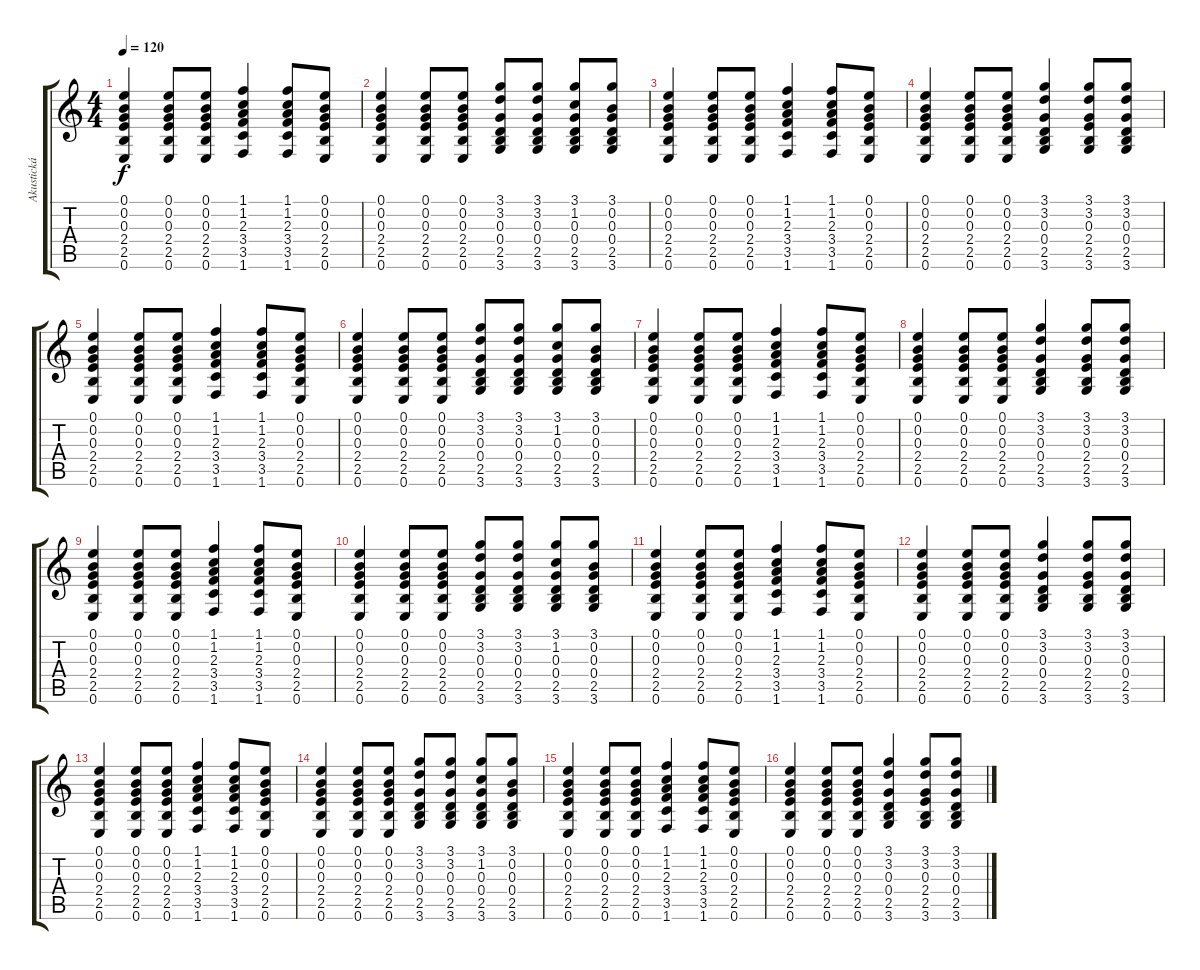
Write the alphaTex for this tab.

\track ("Akustická kytara" "Akustická ") {instrument acousticguitarsteel}
\staff {score tabs}
\tuning (E4 B3 G3 D3 A2 E2) {hide}
\ts (4 4)
\tempo 120
\clef g2
\ks c
(0.1 0.2 0.3 2.4 2.5 0.6).4{dy f} (0.1 0.2 0.3 2.4 2.5 0.6).8 (0.1 0.2 0.3 2.4 2.5 0.6).8 (1.1 1.2 2.3 3.4 3.5 1.6).4 (1.1 1.2 2.3 3.4 3.5 1.6).8 (0.1 0.2 0.3 2.4 2.5 0.6).8 |
(0.1 0.2 0.3 2.4 2.5 0.6).4 (0.1 0.2 0.3 2.4 2.5 0.6).8 (0.1 0.2 0.3 2.4 2.5 0.6).8 (3.1 3.2 0.3 0.4 2.5 3.6).8 (3.1 3.2 0.3 0.4 2.5 3.6).8 (3.1 1.2 0.3 0.4 2.5 3.6).8 (3.1 0.2 0.3 0.4 2.5 3.6).8 |
(0.1 0.2 0.3 2.4 2.5 0.6).4 (0.1 0.2 0.3 2.4 2.5 0.6).8 (0.1 0.2 0.3 2.4 2.5 0.6).8 (1.1 1.2 2.3 3.4 3.5 1.6).4 (1.1 1.2 2.3 3.4 3.5 1.6).8 (0.1 0.2 0.3 2.4 2.5 0.6).8 |
(0.1 0.2 0.3 2.4 2.5 0.6).4 (0.1 0.2 0.3 2.4 2.5 0.6).8 (0.1 0.2 0.3 2.4 2.5 0.6).8 (3.1 3.2 0.3 0.4 2.5 3.6).4 (3.1 3.2 0.3 2.4 2.5 3.6).8 (3.1 3.2 0.3 0.4 2.5 3.6).8 |
(0.1 0.2 0.3 2.4 2.5 0.6).4 (0.1 0.2 0.3 2.4 2.5 0.6).8 (0.1 0.2 0.3 2.4 2.5 0.6).8 (1.1 1.2 2.3 3.4 3.5 1.6).4 (1.1 1.2 2.3 3.4 3.5 1.6).8 (0.1 0.2 0.3 2.4 2.5 0.6).8 |
(0.1 0.2 0.3 2.4 2.5 0.6).4 (0.1 0.2 0.3 2.4 2.5 0.6).8 (0.1 0.2 0.3 2.4 2.5 0.6).8 (3.1 3.2 0.3 0.4 2.5 3.6).8 (3.1 3.2 0.3 0.4 2.5 3.6).8 (3.1 1.2 0.3 0.4 2.5 3.6).8 (3.1 0.2 0.3 0.4 2.5 3.6).8 |
(0.1 0.2 0.3 2.4 2.5 0.6).4 (0.1 0.2 0.3 2.4 2.5 0.6).8 (0.1 0.2 0.3 2.4 2.5 0.6).8 (1.1 1.2 2.3 3.4 3.5 1.6).4 (1.1 1.2 2.3 3.4 3.5 1.6).8 (0.1 0.2 0.3 2.4 2.5 0.6).8 |
(0.1 0.2 0.3 2.4 2.5 0.6).4 (0.1 0.2 0.3 2.4 2.5 0.6).8 (0.1 0.2 0.3 2.4 2.5 0.6).8 (3.1 3.2 0.3 0.4 2.5 3.6).4 (3.1 3.2 0.3 2.4 2.5 3.6).8 (3.1 3.2 0.3 0.4 2.5 3.6).8 |
(0.1 0.2 0.3 2.4 2.5 0.6).4 (0.1 0.2 0.3 2.4 2.5 0.6).8 (0.1 0.2 0.3 2.4 2.5 0.6).8 (1.1 1.2 2.3 3.4 3.5 1.6).4 (1.1 1.2 2.3 3.4 3.5 1.6).8 (0.1 0.2 0.3 2.4 2.5 0.6).8 |
(0.1 0.2 0.3 2.4 2.5 0.6).4 (0.1 0.2 0.3 2.4 2.5 0.6).8 (0.1 0.2 0.3 2.4 2.5 0.6).8 (3.1 3.2 0.3 0.4 2.5 3.6).8 (3.1 3.2 0.3 0.4 2.5 3.6).8 (3.1 1.2 0.3 0.4 2.5 3.6).8 (3.1 0.2 0.3 0.4 2.5 3.6).8 |
(0.1 0.2 0.3 2.4 2.5 0.6).4 (0.1 0.2 0.3 2.4 2.5 0.6).8 (0.1 0.2 0.3 2.4 2.5 0.6).8 (1.1 1.2 2.3 3.4 3.5 1.6).4 (1.1 1.2 2.3 3.4 3.5 1.6).8 (0.1 0.2 0.3 2.4 2.5 0.6).8 |
(0.1 0.2 0.3 2.4 2.5 0.6).4 (0.1 0.2 0.3 2.4 2.5 0.6).8 (0.1 0.2 0.3 2.4 2.5 0.6).8 (3.1 3.2 0.3 0.4 2.5 3.6).4 (3.1 3.2 0.3 2.4 2.5 3.6).8 (3.1 3.2 0.3 0.4 2.5 3.6).8 |
(0.1 0.2 0.3 2.4 2.5 0.6).4 (0.1 0.2 0.3 2.4 2.5 0.6).8 (0.1 0.2 0.3 2.4 2.5 0.6).8 (1.1 1.2 2.3 3.4 3.5 1.6).4 (1.1 1.2 2.3 3.4 3.5 1.6).8 (0.1 0.2 0.3 2.4 2.5 0.6).8 |
(0.1 0.2 0.3 2.4 2.5 0.6).4 (0.1 0.2 0.3 2.4 2.5 0.6).8 (0.1 0.2 0.3 2.4 2.5 0.6).8 (3.1 3.2 0.3 0.4 2.5 3.6).8 (3.1 3.2 0.3 0.4 2.5 3.6).8 (3.1 1.2 0.3 0.4 2.5 3.6).8 (3.1 0.2 0.3 0.4 2.5 3.6).8 |
(0.1 0.2 0.3 2.4 2.5 0.6).4 (0.1 0.2 0.3 2.4 2.5 0.6).8 (0.1 0.2 0.3 2.4 2.5 0.6).8 (1.1 1.2 2.3 3.4 3.5 1.6).4 (1.1 1.2 2.3 3.4 3.5 1.6).8 (0.1 0.2 0.3 2.4 2.5 0.6).8 |
(0.1 0.2 0.3 2.4 2.5 0.6).4 (0.1 0.2 0.3 2.4 2.5 0.6).8 (0.1 0.2 0.3 2.4 2.5 0.6).8 (3.1 3.2 0.3 0.4 2.5 3.6).4 (3.1 3.2 0.3 2.4 2.5 3.6).8 (3.1 3.2 0.3 0.4 2.5 3.6).8
